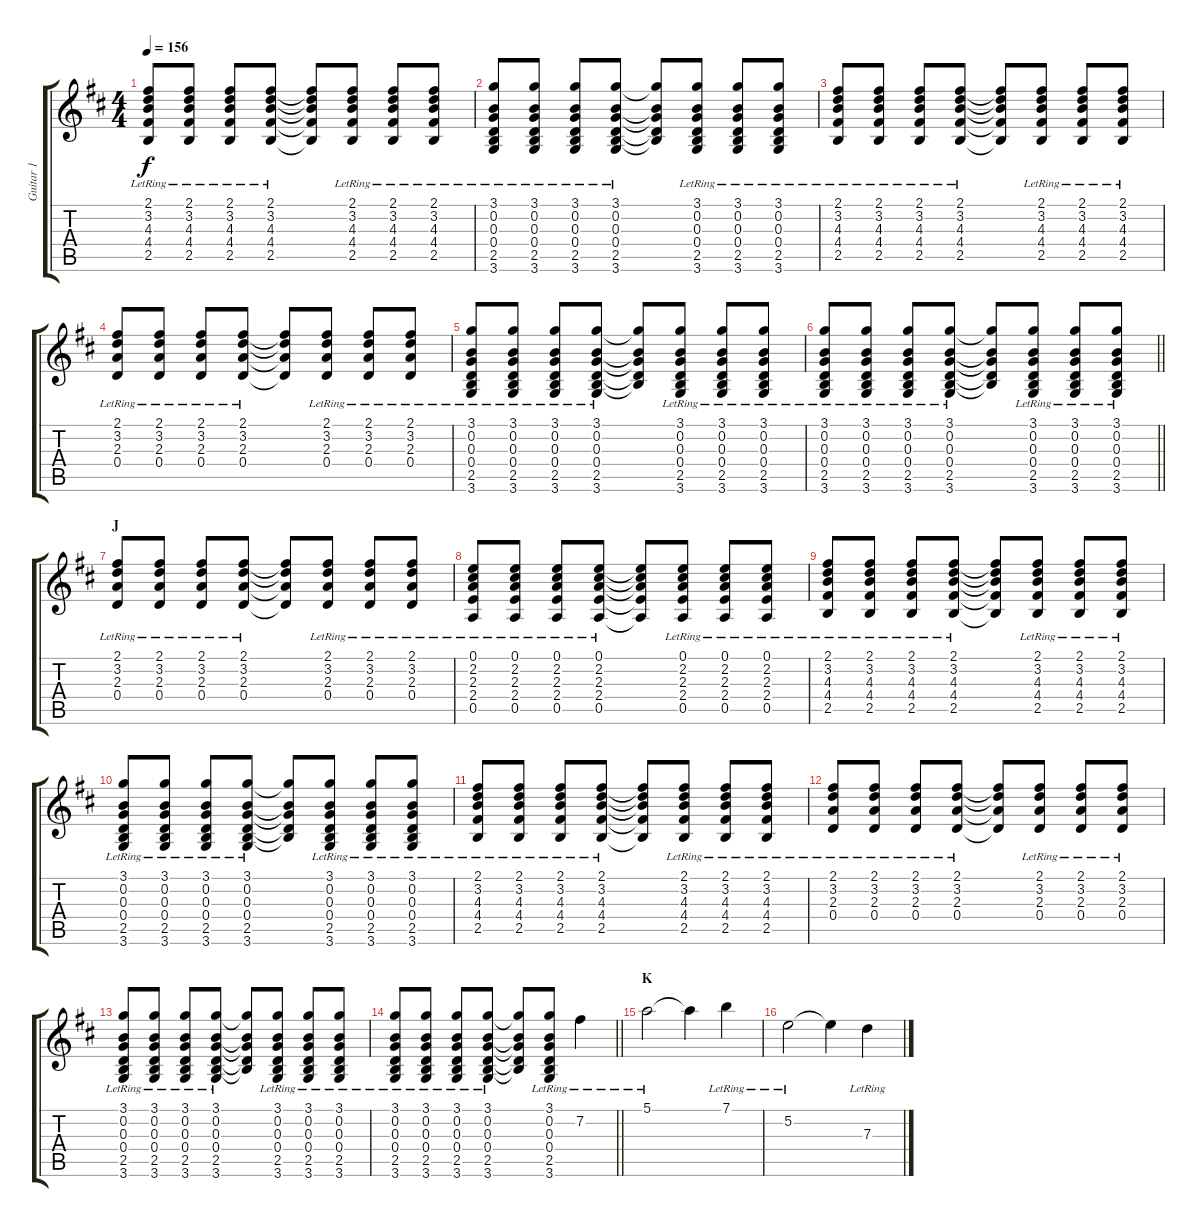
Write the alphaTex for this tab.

\track ("Guitar 1" "Guitar 1") {instrument electricguitarjazz}
\staff {score tabs}
\tuning (E4 B3 G3 D3 A2 E2) {hide}
\ts (4 4)
\tempo 156
\clef g2
\ks d
(2.1{lr} 3.2{lr} 4.3{lr} 4.4{lr} 2.5{lr}).8{dy f} (2.1{lr} 3.2{lr} 4.3{lr} 4.4{lr} 2.5{lr}).8 (2.1{lr} 3.2{lr} 4.3{lr} 4.4{lr} 2.5{lr}).8 (2.1{lr} 3.2{lr} 4.3{lr} 4.4{lr} 2.5{lr}).8 (2.1{t} 3.2{t} 4.3{t} 4.4{t} 2.5{t}).8 (2.1{lr} 3.2{lr} 4.3{lr} 4.4{lr} 2.5{lr}).8 (2.1{lr} 3.2{lr} 4.3{lr} 4.4{lr} 2.5{lr}).8 (2.1{lr} 3.2{lr} 4.3{lr} 4.4{lr} 2.5{lr}).8 |
(3.1{lr} 0.2{lr} 0.3{lr} 0.4{lr} 2.5{lr} 3.6).8 (3.1{lr} 0.2{lr} 0.3{lr} 0.4{lr} 2.5{lr} 3.6).8 (3.1{lr} 0.2{lr} 0.3{lr} 0.4{lr} 2.5{lr} 3.6).8 (3.1{lr} 0.2{lr} 0.3{lr} 0.4{lr} 2.5{lr} 3.6).8 (3.1{t} 0.2{t} 0.3{t} 0.4{t} 2.5{t}).8 (3.1{lr} 0.2{lr} 0.3{lr} 0.4{lr} 2.5{lr} 3.6).8 (3.1{lr} 0.2{lr} 0.3{lr} 0.4{lr} 2.5{lr} 3.6).8 (3.1{lr} 0.2{lr} 0.3{lr} 0.4{lr} 2.5{lr} 3.6).8 |
(2.1{lr} 3.2{lr} 4.3{lr} 4.4{lr} 2.5{lr}).8 (2.1{lr} 3.2{lr} 4.3{lr} 4.4{lr} 2.5{lr}).8 (2.1{lr} 3.2{lr} 4.3{lr} 4.4{lr} 2.5{lr}).8 (2.1{lr} 3.2{lr} 4.3{lr} 4.4{lr} 2.5{lr}).8 (2.1{t} 3.2{t} 4.3{t} 4.4{t} 2.5{t}).8 (2.1{lr} 3.2{lr} 4.3{lr} 4.4{lr} 2.5{lr}).8 (2.1{lr} 3.2{lr} 4.3{lr} 4.4{lr} 2.5{lr}).8 (2.1{lr} 3.2{lr} 4.3{lr} 4.4{lr} 2.5{lr}).8 |
(2.1{lr} 3.2{lr} 2.3{lr} 0.4{lr}).8 (2.1{lr} 3.2{lr} 2.3{lr} 0.4{lr}).8 (2.1{lr} 3.2{lr} 2.3{lr} 0.4{lr}).8 (2.1{lr} 3.2{lr} 2.3{lr} 0.4{lr}).8 (2.1{t} 3.2{t} 2.3{t} 0.4{t}).8 (2.1{lr} 3.2{lr} 2.3{lr} 0.4{lr}).8 (2.1{lr} 3.2{lr} 2.3{lr} 0.4{lr}).8 (2.1{lr} 3.2{lr} 2.3{lr} 0.4{lr}).8 |
(3.1{lr} 0.2{lr} 0.3{lr} 0.4{lr} 2.5{lr} 3.6).8 (3.1{lr} 0.2{lr} 0.3{lr} 0.4{lr} 2.5{lr} 3.6).8 (3.1{lr} 0.2{lr} 0.3{lr} 0.4{lr} 2.5{lr} 3.6).8 (3.1{lr} 0.2{lr} 0.3{lr} 0.4{lr} 2.5{lr} 3.6).8 (3.1{t} 0.2{t} 0.3{t} 0.4{t} 2.5{t}).8 (3.1{lr} 0.2{lr} 0.3{lr} 0.4{lr} 2.5{lr} 3.6).8 (3.1{lr} 0.2{lr} 0.3{lr} 0.4{lr} 2.5{lr} 3.6).8 (3.1{lr} 0.2{lr} 0.3{lr} 0.4{lr} 2.5{lr} 3.6).8 |
\barLineRight lightlight
(3.1{lr} 0.2{lr} 0.3{lr} 0.4{lr} 2.5{lr} 3.6).8 (3.1{lr} 0.2{lr} 0.3{lr} 0.4{lr} 2.5{lr} 3.6).8 (3.1{lr} 0.2{lr} 0.3{lr} 0.4{lr} 2.5{lr} 3.6).8 (3.1{lr} 0.2{lr} 0.3{lr} 0.4{lr} 2.5{lr} 3.6).8 (3.1{t} 0.2{t} 0.3{t} 0.4{t} 2.5{t}).8 (3.1{lr} 0.2{lr} 0.3{lr} 0.4{lr} 2.5{lr} 3.6).8 (3.1{lr} 0.2{lr} 0.3{lr} 0.4{lr} 2.5{lr} 3.6).8 (3.1{lr} 0.2{lr} 0.3{lr} 0.4{lr} 2.5{lr} 3.6).8 |
\section ("" "J")
(2.1{lr} 3.2{lr} 2.3{lr} 0.4{lr}).8 (2.1{lr} 3.2{lr} 2.3{lr} 0.4{lr}).8 (2.1{lr} 3.2{lr} 2.3{lr} 0.4{lr}).8 (2.1{lr} 3.2{lr} 2.3{lr} 0.4{lr}).8 (2.1{t} 3.2{t} 2.3{t} 0.4{t}).8 (2.1{lr} 3.2{lr} 2.3{lr} 0.4{lr}).8 (2.1{lr} 3.2{lr} 2.3{lr} 0.4{lr}).8 (2.1{lr} 3.2{lr} 2.3{lr} 0.4{lr}).8 |
(0.1{lr} 2.2{lr} 2.3{lr} 2.4{lr} 0.5{lr}).8 (0.1{lr} 2.2{lr} 2.3{lr} 2.4{lr} 0.5{lr}).8 (0.1{lr} 2.2{lr} 2.3{lr} 2.4{lr} 0.5{lr}).8 (0.1{lr} 2.2{lr} 2.3{lr} 2.4{lr} 0.5{lr}).8 (0.1{t} 2.2{t} 2.3{t} 2.4{t} 0.5{t}).8 (0.1{lr} 2.2{lr} 2.3{lr} 2.4{lr} 0.5{lr}).8 (0.1{lr} 2.2{lr} 2.3{lr} 2.4{lr} 0.5{lr}).8 (0.1{lr} 2.2{lr} 2.3{lr} 2.4{lr} 0.5{lr}).8 |
(2.1{lr} 3.2{lr} 4.3{lr} 4.4{lr} 2.5{lr}).8 (2.1{lr} 3.2{lr} 4.3{lr} 4.4{lr} 2.5{lr}).8 (2.1{lr} 3.2{lr} 4.3{lr} 4.4{lr} 2.5{lr}).8 (2.1{lr} 3.2{lr} 4.3{lr} 4.4{lr} 2.5{lr}).8 (2.1{t} 3.2{t} 4.3{t} 4.4{t} 2.5{t}).8 (2.1{lr} 3.2{lr} 4.3{lr} 4.4{lr} 2.5{lr}).8 (2.1{lr} 3.2{lr} 4.3{lr} 4.4{lr} 2.5{lr}).8 (2.1{lr} 3.2{lr} 4.3{lr} 4.4{lr} 2.5{lr}).8 |
(3.1{lr} 0.2{lr} 0.3{lr} 0.4{lr} 2.5{lr} 3.6).8 (3.1{lr} 0.2{lr} 0.3{lr} 0.4{lr} 2.5{lr} 3.6).8 (3.1{lr} 0.2{lr} 0.3{lr} 0.4{lr} 2.5{lr} 3.6).8 (3.1{lr} 0.2{lr} 0.3{lr} 0.4{lr} 2.5{lr} 3.6).8 (3.1{t} 0.2{t} 0.3{t} 0.4{t} 2.5{t}).8 (3.1{lr} 0.2{lr} 0.3{lr} 0.4{lr} 2.5{lr} 3.6).8 (3.1{lr} 0.2{lr} 0.3{lr} 0.4{lr} 2.5{lr} 3.6).8 (3.1{lr} 0.2{lr} 0.3{lr} 0.4{lr} 2.5{lr} 3.6).8 |
(2.1{lr} 3.2{lr} 4.3{lr} 4.4{lr} 2.5{lr}).8 (2.1{lr} 3.2{lr} 4.3{lr} 4.4{lr} 2.5{lr}).8 (2.1{lr} 3.2{lr} 4.3{lr} 4.4{lr} 2.5{lr}).8 (2.1{lr} 3.2{lr} 4.3{lr} 4.4{lr} 2.5{lr}).8 (2.1{t} 3.2{t} 4.3{t} 4.4{t} 2.5{t}).8 (2.1{lr} 3.2{lr} 4.3{lr} 4.4{lr} 2.5{lr}).8 (2.1{lr} 3.2{lr} 4.3{lr} 4.4{lr} 2.5{lr}).8 (2.1{lr} 3.2{lr} 4.3{lr} 4.4{lr} 2.5{lr}).8 |
(2.1{lr} 3.2{lr} 2.3{lr} 0.4{lr}).8 (2.1{lr} 3.2{lr} 2.3{lr} 0.4{lr}).8 (2.1{lr} 3.2{lr} 2.3{lr} 0.4{lr}).8 (2.1{lr} 3.2{lr} 2.3{lr} 0.4{lr}).8 (2.1{t} 3.2{t} 2.3{t} 0.4{t}).8 (2.1{lr} 3.2{lr} 2.3{lr} 0.4{lr}).8 (2.1{lr} 3.2{lr} 2.3{lr} 0.4{lr}).8 (2.1{lr} 3.2{lr} 2.3{lr} 0.4{lr}).8 |
(3.1{lr} 0.2{lr} 0.3{lr} 0.4{lr} 2.5{lr} 3.6).8 (3.1{lr} 0.2{lr} 0.3{lr} 0.4{lr} 2.5{lr} 3.6).8 (3.1{lr} 0.2{lr} 0.3{lr} 0.4{lr} 2.5{lr} 3.6).8 (3.1{lr} 0.2{lr} 0.3{lr} 0.4{lr} 2.5{lr} 3.6).8 (3.1{t} 0.2{t} 0.3{t} 0.4{t} 2.5{t}).8 (3.1{lr} 0.2{lr} 0.3{lr} 0.4{lr} 2.5{lr} 3.6).8 (3.1{lr} 0.2{lr} 0.3{lr} 0.4{lr} 2.5{lr} 3.6).8 (3.1{lr} 0.2{lr} 0.3{lr} 0.4{lr} 2.5{lr} 3.6).8 |
\barLineRight lightlight
(3.1{lr} 0.2{lr} 0.3{lr} 0.4{lr} 2.5{lr} 3.6).8 (3.1{lr} 0.2{lr} 0.3{lr} 0.4{lr} 2.5{lr} 3.6).8 (3.1{lr} 0.2{lr} 0.3{lr} 0.4{lr} 2.5{lr} 3.6).8 (3.1{lr} 0.2{lr} 0.3{lr} 0.4{lr} 2.5{lr} 3.6).8 (3.1{t} 0.2{t} 0.3{t} 0.4{t} 2.5{t}).8 (3.1{lr} 0.2{lr} 0.3{lr} 0.4{lr} 2.5{lr} 3.6).8 7.2{lr}.4 |
\section ("" "K")
5.1{lr}.2 5.1{t}.4 7.1{lr}.4 |
5.2{lr}.2 5.2{t}.4 7.3{lr}.4
